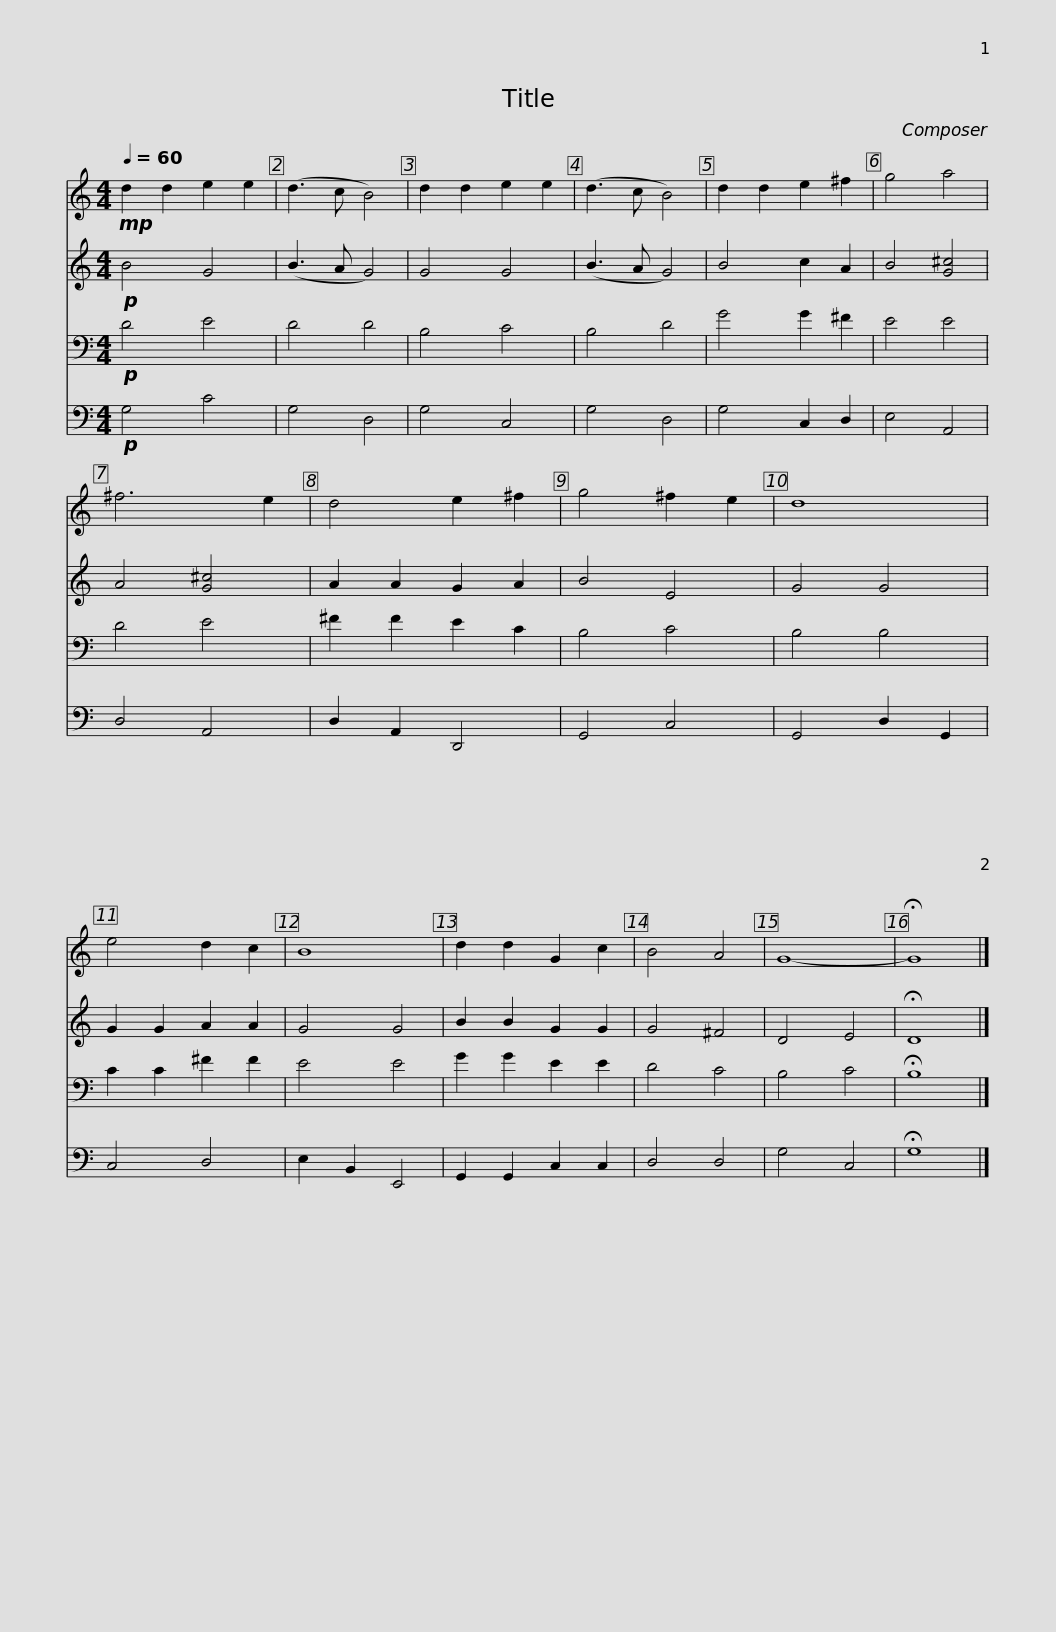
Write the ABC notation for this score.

X:1
%%score 1 2 3 4
L:1/8
Q:1/4=60
M:4/4
I:linebreak $
K:none
V:1 treble transpose=-7
V:2 treble transpose=-7
V:3 bass transpose=-7
V:4 bass transpose=-7
V:1
[K:C]!mp! d2 d2 e2 e2 | (d3 c B4) | d2 d2 e2 e2 | (d3 c B4) |$ d2 d2 e2 ^f2 | %5
 g4 a4 | ^f6 e2 | d4 e2 ^f2 |$ g4 ^f2 e2 | d8 | %10
 e4 d2 c2 | B8 |$ d2 d2 G2 c2 | B4 A4 | G8- | %15
 !fermata!G8 |] %16
V:2
[K:C]!p! B4 G4 | (B3 A G4) | G4 G4 | (B3 A G4) |$ B4 c2 A2 | %5
 B4 [G^c]4 | A4 [G^c]4 | A2 A2 G2 A2 |$ B4 E4 | G4 G4 | %10
 G2 G2 A2 A2 | G4 G4 |$ B2 B2 G2 G2 | G4 ^F4 | D4 E4 | %15
 !fermata!D8 |] %16
V:3
[K:C]!p! D4 E4 | D4 D4 | B,4 C4 | B,4 D4 |$ G4 G2 ^F2 | %5
 E4 E4 | D4 E4 | ^F2 F2 E2 C2 |$ B,4 C4 | B,4 B,4 | %10
 C2 C2 ^F2 F2 | E4 E4 |$ G2 G2 E2 E2 | D4 C4 | B,4 C4 | %15
 !fermata!B,8 |] %16
V:4
[K:C]!p! G,4 C4 | G,4 D,4 | G,4 C,4 | G,4 D,4 |$ G,4 C,2 D,2 | %5
 E,4 A,,4 | D,4 A,,4 | D,2 A,,2 D,,4 |$ G,,4 C,4 | G,,4 D,2 G,,2 | %10
 C,4 D,4 | E,2 B,,2 E,,4 |$ G,,2 G,,2 C,2 C,2 | D,4 D,4 | G,4 C,4 | %15
 !fermata!G,8 |] %16
